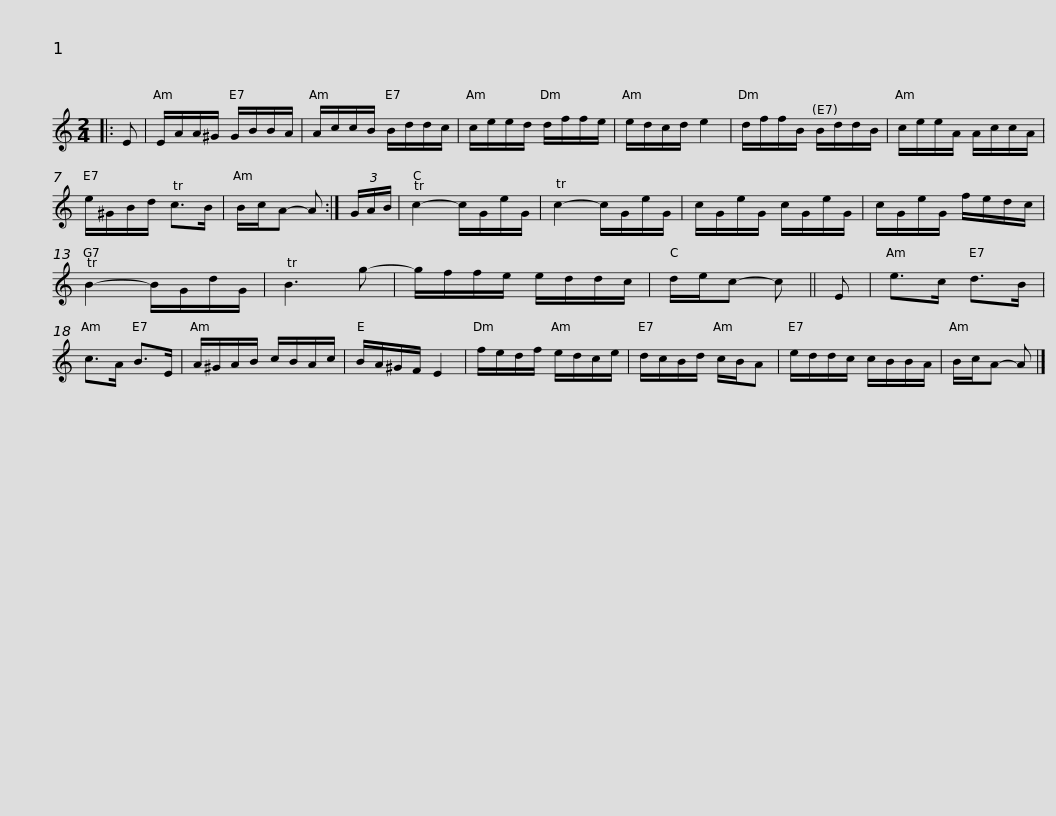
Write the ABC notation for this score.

X:1
L:1/8
M:2/4
I:linebreak $
K:C
V:1 treble
V:1
|: E | E/A/A/^G/ G/B/B/A/ | A/c/c/B/ B/d/d/c/ | c/e/e/d/ d/f/f/e/ | e/d/c/d/ e2 | %5
 d/f/f/B/ B/d/d/B/ | c/e/e/A/ A/c/c/A/ |$ e/^G/B/d/ Tc>B | B/c/A- A :| (3G/A/B/ | %10
 Tc2- c/G/e/G/ | Tc2- c/G/e/G/ | c/G/e/G/ c/G/e/G/ | c/G/e/G/ f/e/d/c/ | TB2- B/G/d/G/ |$ %15
 TB3 g- | g/f/f/e/ e/d/d/c/ | d/e/c- c || E | e>c d>B | %20
 c>A B>E | A/^G/A/B/ c/B/A/c/ | B/A/^G/F/ E2 |$ f/e/d/f/ e/d/c/e/ | d/c/B/d/ c/B/A | %25
 e/d/d/c/ c/B/B/A/ | B/c/A- A |] %27
